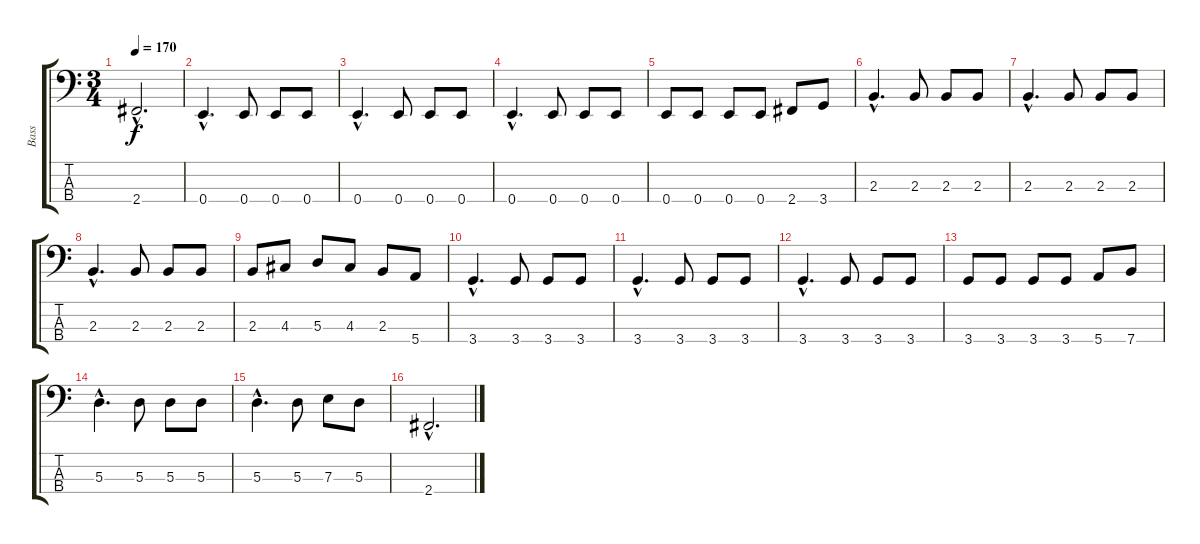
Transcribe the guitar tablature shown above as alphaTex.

\track ("Bass" "Bass") {instrument electricbassfinger}
\staff {score tabs}
\tuning (G2 D2 A1 E1) {hide}
\ts (3 4)
\tempo 170
\clef f4
\ks c
2.4{hac t}.2{d dy f} |
0.4{hac}.4{d} 0.4.8 0.4.8 0.4.8 |
0.4{hac}.4{d} 0.4.8 0.4.8 0.4.8 |
0.4{hac}.4{d} 0.4.8 0.4.8 0.4.8 |
0.4.8 0.4.8 0.4.8 0.4.8 2.4.8 3.4.8 |
2.3{hac}.4{d} 2.3.8 2.3.8 2.3.8 |
2.3{hac}.4{d} 2.3.8 2.3.8 2.3.8 |
2.3{hac}.4{d} 2.3.8 2.3.8 2.3.8 |
2.3.8 4.3.8 5.3.8 4.3.8 2.3.8 5.4.8 |
3.4{hac}.4{d} 3.4.8 3.4.8 3.4.8 |
3.4{hac}.4{d} 3.4.8 3.4.8 3.4.8 |
3.4{hac}.4{d} 3.4.8 3.4.8 3.4.8 |
3.4.8 3.4.8 3.4.8 3.4.8 5.4.8 7.4.8 |
5.3{hac}.4{d} 5.3.8 5.3.8 5.3.8 |
5.3{hac}.4{d} 5.3.8 7.3.8 5.3.8 |
2.4{hac}.2{d}
